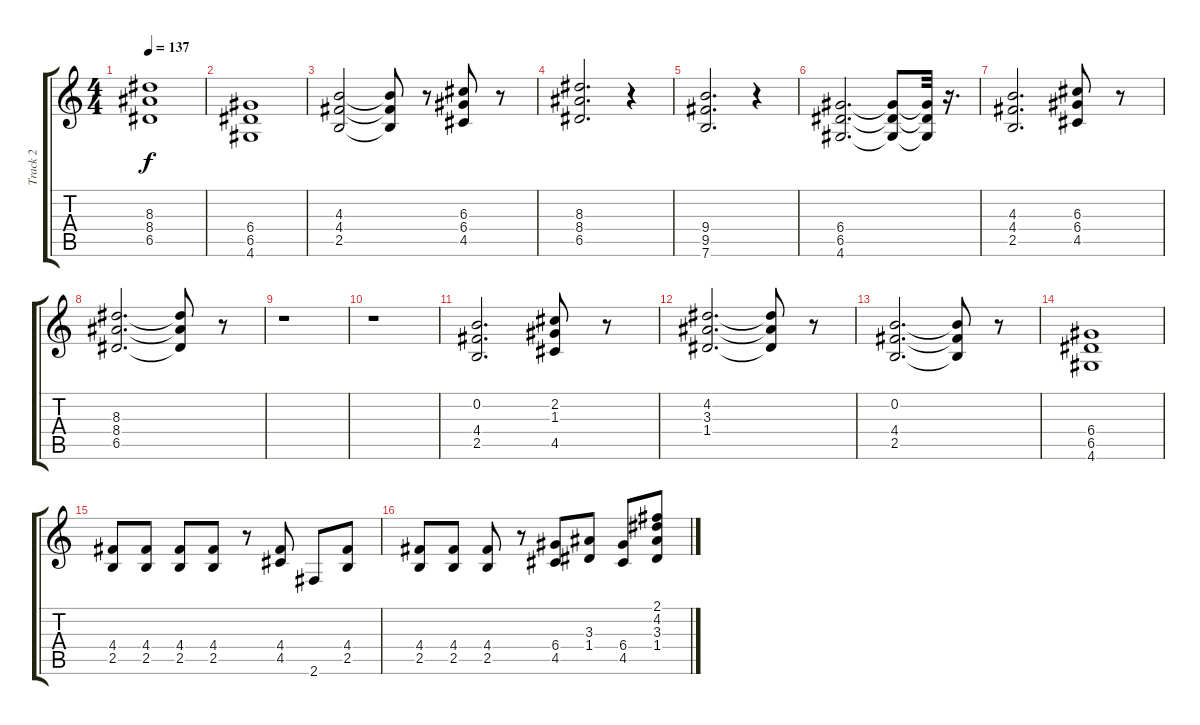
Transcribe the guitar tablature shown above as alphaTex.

\track ("Track 2" "Track 2") {instrument distortionguitar}
\staff {score tabs}
\tuning (E4 B3 G3 D3 A2 E2) {hide}
\ts (4 4)
\tempo 137
\clef g2
\ks c
(8.3 8.4 6.5).1{dy f} |
(6.4 6.5 4.6).1 |
(4.3 4.4 2.5).2 (4.3{t} 4.4{t} 2.5{t}).8 r.8 (6.3 6.4 4.5).8 r.8 |
(8.3 8.4 6.5).2{d} r.4 |
(9.4 9.5 7.6).2{d} r.4 |
(6.4 6.5 4.6).2{d} (6.4{t} 6.5{t} 4.6{t}).8 (6.4{t} 6.5{t} 4.6{t}).32 r.16{d} |
(4.3 4.4 2.5).2{d} (6.3 6.4 4.5).8 r.8 |
(8.3 8.4 6.5).2{d} (8.3{t} 8.4{t} 6.5{t}).8 r.8 |
r.1 |
r.1 |
(0.2 4.4 2.5).2{d} (2.2 1.3 4.5).8 r.8 |
(4.2 3.3 1.4).2{d} (4.2{t} 3.3{t} 1.4{t}).8 r.8 |
(0.2 4.4 2.5).2{d} (0.2{t} 4.4{t} 2.5{t}).8 r.8 |
(6.4 6.5 4.6).1 |
(4.4 2.5).8 (4.4 2.5).8 (4.4 2.5).8 (4.4 2.5).8 r.8 (4.4 4.5).8 2.6.8 (4.4 2.5).8 |
(4.4 2.5).8 (4.4 2.5).8 (4.4 2.5).8 r.8 (6.4 4.5).8 (3.3 1.4).8 (6.4 4.5).8 (2.1 4.2 3.3 1.4).8
